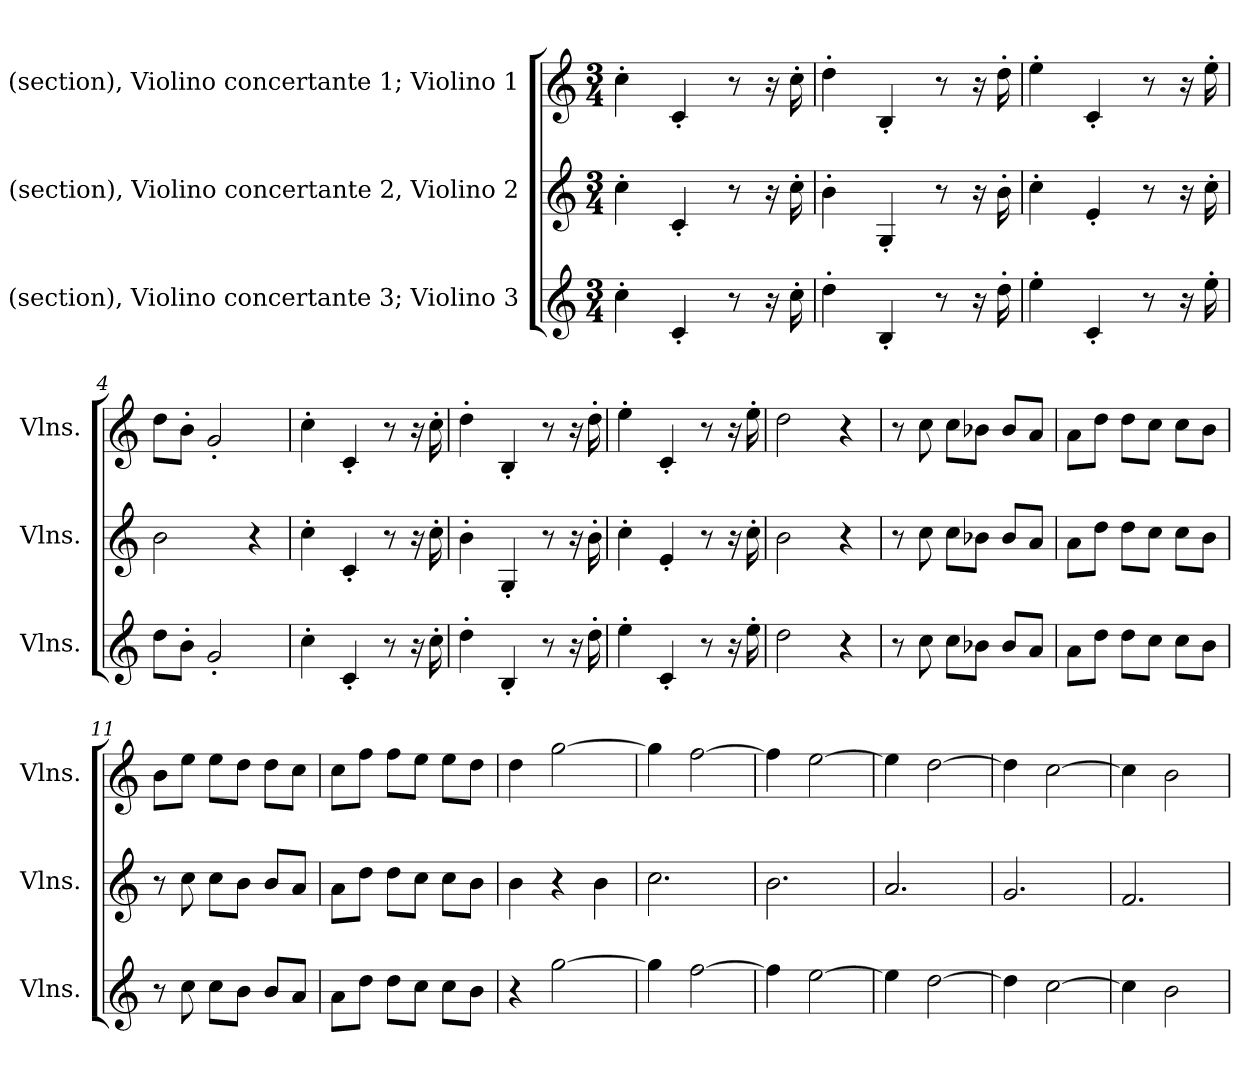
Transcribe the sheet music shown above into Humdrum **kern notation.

**kern	**kern	**kern
*part3	*part2	*part1
*staff3	*staff2	*staff1
*I"Violins (section), Violino concertante 3; Violino 3	*I"Violins (section), Violino concertante 2, Violino 2	*I"Violins (section), Violino concertante 1; Violino 1
*I'Vlns.	*I'Vlns.	*I'Vlns.
*clefG2	*clefG2	*clefG2
*k[]	*k[]	*k[]
*M3/4	*M3/4	*M3/4
*MM94	*MM94	*MM94
=1	=1	=1
4cc'\	4cc'\	4cc'\
4c'/	4c'/	4c'/
8r	8r	8r
16r	16r	16r
16cc'\	16cc'\	16cc'\
=2	=2	=2
4dd'\	4b'\	4dd'\
4B'/	4G'/	4B'/
8r	8r	8r
16r	16r	16r
16dd'\	16b'\	16dd'\
=3	=3	=3
4ee'\	4cc'\	4ee'\
4c'/	4e'/	4c'/
8r	8r	8r
16r	16r	16r
16ee'\	16cc'\	16ee'\
!!LO:LB:g=z
=4	=4	=4
8dd\L	2b\	8dd\L
8b'\J	.	8b'\J
2g'/	.	2g'/
.	4r	.
=5	=5	=5
4cc'\	4cc'\	4cc'\
4c'/	4c'/	4c'/
8r	8r	8r
16r	16r	16r
16cc'\	16cc'\	16cc'\
=6	=6	=6
4dd'\	4b'\	4dd'\
4B'/	4G'/	4B'/
8r	8r	8r
16r	16r	16r
16dd'\	16b'\	16dd'\
=7	=7	=7
4ee'\	4cc'\	4ee'\
4c'/	4e'/	4c'/
8r	8r	8r
16r	16r	16r
16ee'\	16cc'\	16ee'\
=8	=8	=8
*	*	*MM74
2dd\	2b\	2dd\
4r	4r	4r
=9	=9	=9
8r	8r	8r
8cc\	8cc\	8cc\
8cc\L	8cc\L	8cc\L
8b-X\J	8b-X\J	8b-X\J
8b-/L	8b-/L	8b-/L
8a/J	8a/J	8a/J
!!LO:LB:g=z
=10	=10	=10
*	*	*MM94
8a\L	8a\L	8a\L
8dd\J	8dd\J	8dd\J
8dd\L	8dd\L	8dd\L
8cc\J	8cc\J	8cc\J
8cc\L	8cc\L	8cc\L
8b\J	8b\J	8b\J
=11	=11	=11
8r	8r	8b\L
8cc\	8cc\	8ee\J
8cc\L	8cc\L	8ee\L
8b\J	8b\J	8dd\J
8b/L	8b/L	8dd\L
8a/J	8a/J	8cc\J
=12	=12	=12
8a\L	8a\L	8cc\L
8dd\J	8dd\J	8ff\J
8dd\L	8dd\L	8ff\L
8cc\J	8cc\J	8ee\J
8cc\L	8cc\L	8ee\L
8b\J	8b\J	8dd\J
=13	=13	=13
4r	4b\	4dd\
[2gg\	4r	[2gg\
.	4b\	.
=14	=14	=14
4gg\]	2.cc\	4gg\]
[2ff\	.	[2ff\
=15	=15	=15
4ff\]	2.b\	4ff\]
[2ee\	.	[2ee\
=16	=16	=16
4ee\]	2.a/	4ee\]
[2dd\	.	[2dd\
!!LO:LB:g=z
=17	=17	=17
4dd\]	2.g/	4dd\]
[2cc\	.	[2cc\
=18	=18	=18
4cc\]	2.f/	4cc\]
2b\	.	2b\
=	=	=
*-	*-	*-
